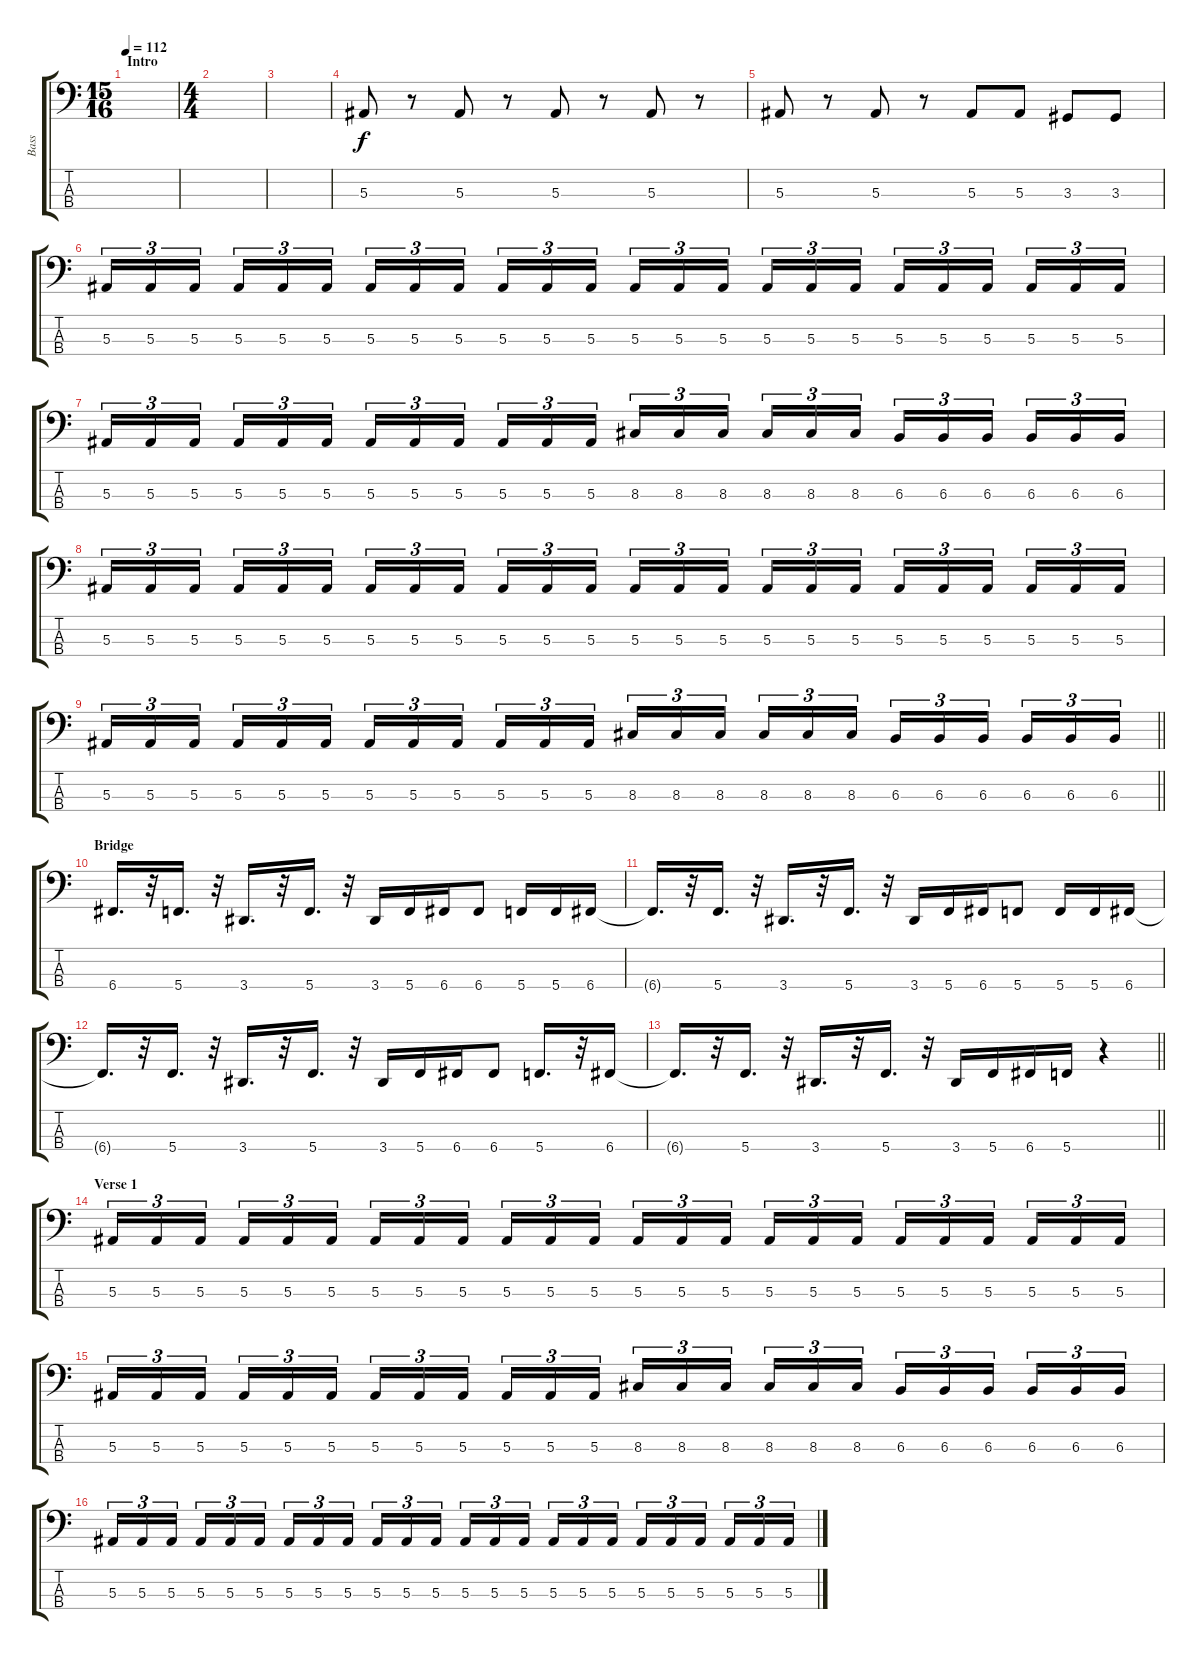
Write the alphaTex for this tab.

\track ("Bass" "Bass") {instrument electricbassfinger}
\staff {score tabs}
\tuning (Eb2 Bb1 F1 C1) {hide}
\ts (15 16)
\section ("" "Intro")
\tempo 112
\clef f4
\ks c
|
\ts (4 4)
|
|
5.3.8 r.8 5.3.8 r.8 5.3.8 r.8 5.3.8 r.8 |
5.3.8 r.8 5.3.8 r.8 5.3.8 5.3.8 3.3.8 3.3.8 |
5.3.16{tu (3 2)} 5.3.16{tu (3 2)} 5.3.16{tu (3 2) beam splitsecondary} 5.3.16{tu (3 2)} 5.3.16{tu (3 2)} 5.3.16{tu (3 2)} 5.3.16{tu (3 2)} 5.3.16{tu (3 2)} 5.3.16{tu (3 2) beam splitsecondary} 5.3.16{tu (3 2)} 5.3.16{tu (3 2)} 5.3.16{tu (3 2)} 5.3.16{tu (3 2)} 5.3.16{tu (3 2)} 5.3.16{tu (3 2) beam splitsecondary} 5.3.16{tu (3 2)} 5.3.16{tu (3 2)} 5.3.16{tu (3 2)} 5.3.16{tu (3 2)} 5.3.16{tu (3 2)} 5.3.16{tu (3 2) beam splitsecondary} 5.3.16{tu (3 2)} 5.3.16{tu (3 2)} 5.3.16{tu (3 2)} |
5.3.16{tu (3 2)} 5.3.16{tu (3 2)} 5.3.16{tu (3 2) beam splitsecondary} 5.3.16{tu (3 2)} 5.3.16{tu (3 2)} 5.3.16{tu (3 2)} 5.3.16{tu (3 2)} 5.3.16{tu (3 2)} 5.3.16{tu (3 2) beam splitsecondary} 5.3.16{tu (3 2)} 5.3.16{tu (3 2)} 5.3.16{tu (3 2)} 8.3.16{tu (3 2)} 8.3.16{tu (3 2)} 8.3.16{tu (3 2) beam splitsecondary} 8.3.16{tu (3 2)} 8.3.16{tu (3 2)} 8.3.16{tu (3 2)} 6.3.16{tu (3 2)} 6.3.16{tu (3 2)} 6.3.16{tu (3 2) beam splitsecondary} 6.3.16{tu (3 2)} 6.3.16{tu (3 2)} 6.3.16{tu (3 2)} |
5.3.16{tu (3 2)} 5.3.16{tu (3 2)} 5.3.16{tu (3 2) beam splitsecondary} 5.3.16{tu (3 2)} 5.3.16{tu (3 2)} 5.3.16{tu (3 2)} 5.3.16{tu (3 2)} 5.3.16{tu (3 2)} 5.3.16{tu (3 2) beam splitsecondary} 5.3.16{tu (3 2)} 5.3.16{tu (3 2)} 5.3.16{tu (3 2)} 5.3.16{tu (3 2)} 5.3.16{tu (3 2)} 5.3.16{tu (3 2) beam splitsecondary} 5.3.16{tu (3 2)} 5.3.16{tu (3 2)} 5.3.16{tu (3 2)} 5.3.16{tu (3 2)} 5.3.16{tu (3 2)} 5.3.16{tu (3 2) beam splitsecondary} 5.3.16{tu (3 2)} 5.3.16{tu (3 2)} 5.3.16{tu (3 2)} |
\barLineRight lightlight
5.3.16{tu (3 2)} 5.3.16{tu (3 2)} 5.3.16{tu (3 2) beam splitsecondary} 5.3.16{tu (3 2)} 5.3.16{tu (3 2)} 5.3.16{tu (3 2)} 5.3.16{tu (3 2)} 5.3.16{tu (3 2)} 5.3.16{tu (3 2) beam splitsecondary} 5.3.16{tu (3 2)} 5.3.16{tu (3 2)} 5.3.16{tu (3 2)} 8.3.16{tu (3 2)} 8.3.16{tu (3 2)} 8.3.16{tu (3 2) beam splitsecondary} 8.3.16{tu (3 2)} 8.3.16{tu (3 2)} 8.3.16{tu (3 2)} 6.3.16{tu (3 2)} 6.3.16{tu (3 2)} 6.3.16{tu (3 2) beam splitsecondary} 6.3.16{tu (3 2)} 6.3.16{tu (3 2)} 6.3.16{tu (3 2)} |
\section ("" "Bridge")
6.4.16{d} r.32 5.4.16{d} r.32 3.4.16{d} r.32 5.4.16{d} r.32 3.4.16 5.4.16 6.4.16 6.4.8 5.4.16 5.4.16 6.4.16 |
6.4{t}.16{d} r.32 5.4.16{d} r.32 3.4.16{d} r.32 5.4.16{d} r.32 3.4.16 5.4.16 6.4.16 5.4.8 5.4.16 5.4.16 6.4.16 |
6.4{t}.16{d} r.32 5.4.16{d} r.32 3.4.16{d} r.32 5.4.16{d} r.32 3.4.16 5.4.16 6.4.16 6.4.8 5.4.16{d} r.32 6.4.16 |
\barLineRight lightlight
6.4{t}.16{d} r.32 5.4.16{d} r.32 3.4.16{d} r.32 5.4.16{d} r.32 3.4.16 5.4.16 6.4.16 5.4.16 r.4 |
\section ("" "Verse 1")
5.3.16{tu (3 2)} 5.3.16{tu (3 2)} 5.3.16{tu (3 2) beam splitsecondary} 5.3.16{tu (3 2)} 5.3.16{tu (3 2)} 5.3.16{tu (3 2)} 5.3.16{tu (3 2)} 5.3.16{tu (3 2)} 5.3.16{tu (3 2) beam splitsecondary} 5.3.16{tu (3 2)} 5.3.16{tu (3 2)} 5.3.16{tu (3 2)} 5.3.16{tu (3 2)} 5.3.16{tu (3 2)} 5.3.16{tu (3 2) beam splitsecondary} 5.3.16{tu (3 2)} 5.3.16{tu (3 2)} 5.3.16{tu (3 2)} 5.3.16{tu (3 2)} 5.3.16{tu (3 2)} 5.3.16{tu (3 2) beam splitsecondary} 5.3.16{tu (3 2)} 5.3.16{tu (3 2)} 5.3.16{tu (3 2)} |
5.3.16{tu (3 2)} 5.3.16{tu (3 2)} 5.3.16{tu (3 2) beam splitsecondary} 5.3.16{tu (3 2)} 5.3.16{tu (3 2)} 5.3.16{tu (3 2)} 5.3.16{tu (3 2)} 5.3.16{tu (3 2)} 5.3.16{tu (3 2) beam splitsecondary} 5.3.16{tu (3 2)} 5.3.16{tu (3 2)} 5.3.16{tu (3 2)} 8.3.16{tu (3 2)} 8.3.16{tu (3 2)} 8.3.16{tu (3 2) beam splitsecondary} 8.3.16{tu (3 2)} 8.3.16{tu (3 2)} 8.3.16{tu (3 2)} 6.3.16{tu (3 2)} 6.3.16{tu (3 2)} 6.3.16{tu (3 2) beam splitsecondary} 6.3.16{tu (3 2)} 6.3.16{tu (3 2)} 6.3.16{tu (3 2)} |
5.3.16{tu (3 2)} 5.3.16{tu (3 2)} 5.3.16{tu (3 2) beam splitsecondary} 5.3.16{tu (3 2)} 5.3.16{tu (3 2)} 5.3.16{tu (3 2)} 5.3.16{tu (3 2)} 5.3.16{tu (3 2)} 5.3.16{tu (3 2) beam splitsecondary} 5.3.16{tu (3 2)} 5.3.16{tu (3 2)} 5.3.16{tu (3 2)} 5.3.16{tu (3 2)} 5.3.16{tu (3 2)} 5.3.16{tu (3 2) beam splitsecondary} 5.3.16{tu (3 2)} 5.3.16{tu (3 2)} 5.3.16{tu (3 2)} 5.3.16{tu (3 2)} 5.3.16{tu (3 2)} 5.3.16{tu (3 2) beam splitsecondary} 5.3.16{tu (3 2)} 5.3.16{tu (3 2)} 5.3.16{tu (3 2)}
